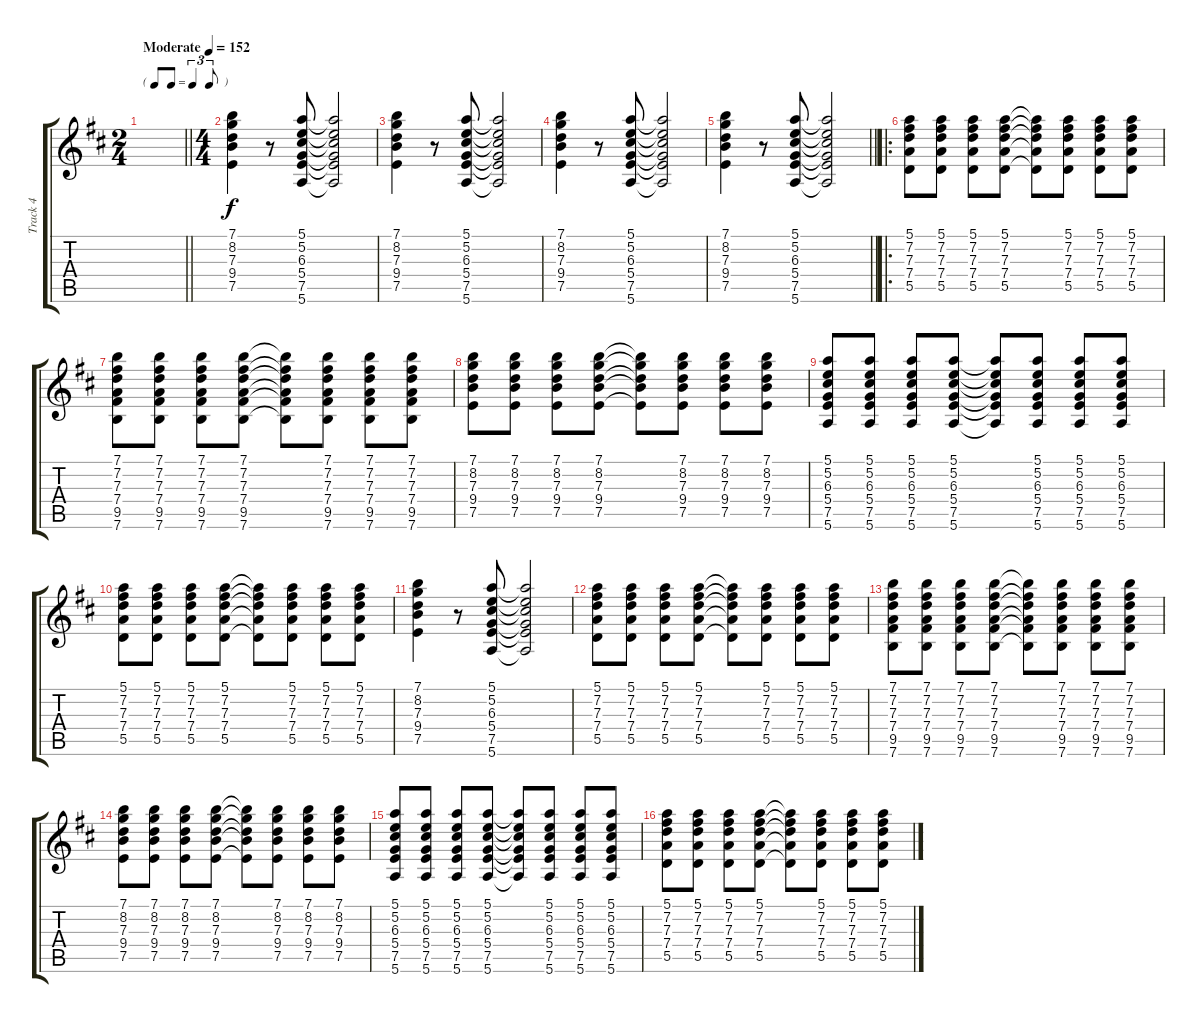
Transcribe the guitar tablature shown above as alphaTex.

\track ("Track 4" "Track 4") {instrument electricguitarjazz}
\staff {score tabs}
\tuning (E4 B3 G3 D3 A2 E2) {hide}
\ts (2 4)
\tf triplet8th
\tempo (152 "Moderate")
\clef g2
\barLineRight lightlight
\ks d
|
\ts (4 4)
(7.1 8.2 7.3 9.4 7.5).4 r.8 (5.1 5.2 6.3 5.4 7.5 5.6).8 (5.1{t} 5.2{t} 6.3{t} 5.4{t} 7.5{t} 5.6{t}).2 |
(7.1 8.2 7.3 9.4 7.5).4 r.8 (5.1 5.2 6.3 5.4 7.5 5.6).8 (5.1{t} 5.2{t} 6.3{t} 5.4{t} 7.5{t} 5.6{t}).2 |
(7.1 8.2 7.3 9.4 7.5).4 r.8 (5.1 5.2 6.3 5.4 7.5 5.6).8 (5.1{t} 5.2{t} 6.3{t} 5.4{t} 7.5{t} 5.6{t}).2 |
\barLineRight lightlight
(7.1 8.2 7.3 9.4 7.5).4 r.8 (5.1 5.2 6.3 5.4 7.5 5.6).8 (5.1{t} 5.2{t} 6.3{t} 5.4{t} 7.5{t} 5.6{t}).2 |
\ro
(5.1 7.2 7.3 7.4 5.5).8 (5.1 7.2 7.3 7.4 5.5).8 (5.1 7.2 7.3 7.4 5.5).8 (5.1 7.2 7.3 7.4 5.5).8 (5.1{t} 7.2{t} 7.3{t} 7.4{t} 5.5{t}).8 (5.1 7.2 7.3 7.4 5.5).8 (5.1 7.2 7.3 7.4 5.5).8 (5.1 7.2 7.3 7.4 5.5).8 |
(7.1 7.2 7.3 7.4 9.5 7.6).8 (7.1 7.2 7.3 7.4 9.5 7.6).8 (7.1 7.2 7.3 7.4 9.5 7.6).8 (7.1 7.2 7.3 7.4 9.5 7.6).8 (7.1{t} 7.2{t} 7.3{t} 7.4{t} 9.5{t} 7.6{t}).8 (7.1 7.2 7.3 7.4 9.5 7.6).8 (7.1 7.2 7.3 7.4 9.5 7.6).8 (7.1 7.2 7.3 7.4 9.5 7.6).8 |
(7.1 8.2 7.3 9.4 7.5).8 (7.1 8.2 7.3 9.4 7.5).8 (7.1 8.2 7.3 9.4 7.5).8 (7.1 8.2 7.3 9.4 7.5).8 (7.1{t} 8.2{t} 7.3{t} 9.4{t} 7.5{t}).8 (7.1 8.2 7.3 9.4 7.5).8 (7.1 8.2 7.3 9.4 7.5).8 (7.1 8.2 7.3 9.4 7.5).8 |
(5.1 5.2 6.3 5.4 7.5 5.6).8 (5.1 5.2 6.3 5.4 7.5 5.6).8 (5.1 5.2 6.3 5.4 7.5 5.6).8 (5.1 5.2 6.3 5.4 7.5 5.6).8 (5.1{t} 5.2{t} 6.3{t} 5.4{t} 7.5{t} 5.6{t}).8 (5.1 5.2 6.3 5.4 7.5 5.6).8 (5.1 5.2 6.3 5.4 7.5 5.6).8 (5.1 5.2 6.3 5.4 7.5 5.6).8 |
(5.1 7.2 7.3 7.4 5.5).8 (5.1 7.2 7.3 7.4 5.5).8 (5.1 7.2 7.3 7.4 5.5).8 (5.1 7.2 7.3 7.4 5.5).8 (5.1{t} 7.2{t} 7.3{t} 7.4{t} 5.5{t}).8 (5.1 7.2 7.3 7.4 5.5).8 (5.1 7.2 7.3 7.4 5.5).8 (5.1 7.2 7.3 7.4 5.5).8 |
(7.1 8.2 7.3 9.4 7.5).4 r.8 (5.1 5.2 6.3 5.4 7.5 5.6).8 (5.1{t} 5.2{t} 6.3{t} 5.4{t} 7.5{t} 5.6{t}).2 |
(5.1 7.2 7.3 7.4 5.5).8 (5.1 7.2 7.3 7.4 5.5).8 (5.1 7.2 7.3 7.4 5.5).8 (5.1 7.2 7.3 7.4 5.5).8 (5.1{t} 7.2{t} 7.3{t} 7.4{t} 5.5{t}).8 (5.1 7.2 7.3 7.4 5.5).8 (5.1 7.2 7.3 7.4 5.5).8 (5.1 7.2 7.3 7.4 5.5).8 |
(7.1 7.2 7.3 7.4 9.5 7.6).8 (7.1 7.2 7.3 7.4 9.5 7.6).8 (7.1 7.2 7.3 7.4 9.5 7.6).8 (7.1 7.2 7.3 7.4 9.5 7.6).8 (7.1{t} 7.2{t} 7.3{t} 7.4{t} 9.5{t} 7.6{t}).8 (7.1 7.2 7.3 7.4 9.5 7.6).8 (7.1 7.2 7.3 7.4 9.5 7.6).8 (7.1 7.2 7.3 7.4 9.5 7.6).8 |
(7.1 8.2 7.3 9.4 7.5).8 (7.1 8.2 7.3 9.4 7.5).8 (7.1 8.2 7.3 9.4 7.5).8 (7.1 8.2 7.3 9.4 7.5).8 (7.1{t} 8.2{t} 7.3{t} 9.4{t} 7.5{t}).8 (7.1 8.2 7.3 9.4 7.5).8 (7.1 8.2 7.3 9.4 7.5).8 (7.1 8.2 7.3 9.4 7.5).8 |
(5.1 5.2 6.3 5.4 7.5 5.6).8 (5.1 5.2 6.3 5.4 7.5 5.6).8 (5.1 5.2 6.3 5.4 7.5 5.6).8 (5.1 5.2 6.3 5.4 7.5 5.6).8 (5.1{t} 5.2{t} 6.3{t} 5.4{t} 7.5{t} 5.6{t}).8 (5.1 5.2 6.3 5.4 7.5 5.6).8 (5.1 5.2 6.3 5.4 7.5 5.6).8 (5.1 5.2 6.3 5.4 7.5 5.6).8 |
(5.1 7.2 7.3 7.4 5.5).8 (5.1 7.2 7.3 7.4 5.5).8 (5.1 7.2 7.3 7.4 5.5).8 (5.1 7.2 7.3 7.4 5.5).8 (5.1{t} 7.2{t} 7.3{t} 7.4{t} 5.5{t}).8 (5.1 7.2 7.3 7.4 5.5).8 (5.1 7.2 7.3 7.4 5.5).8 (5.1 7.2 7.3 7.4 5.5).8
